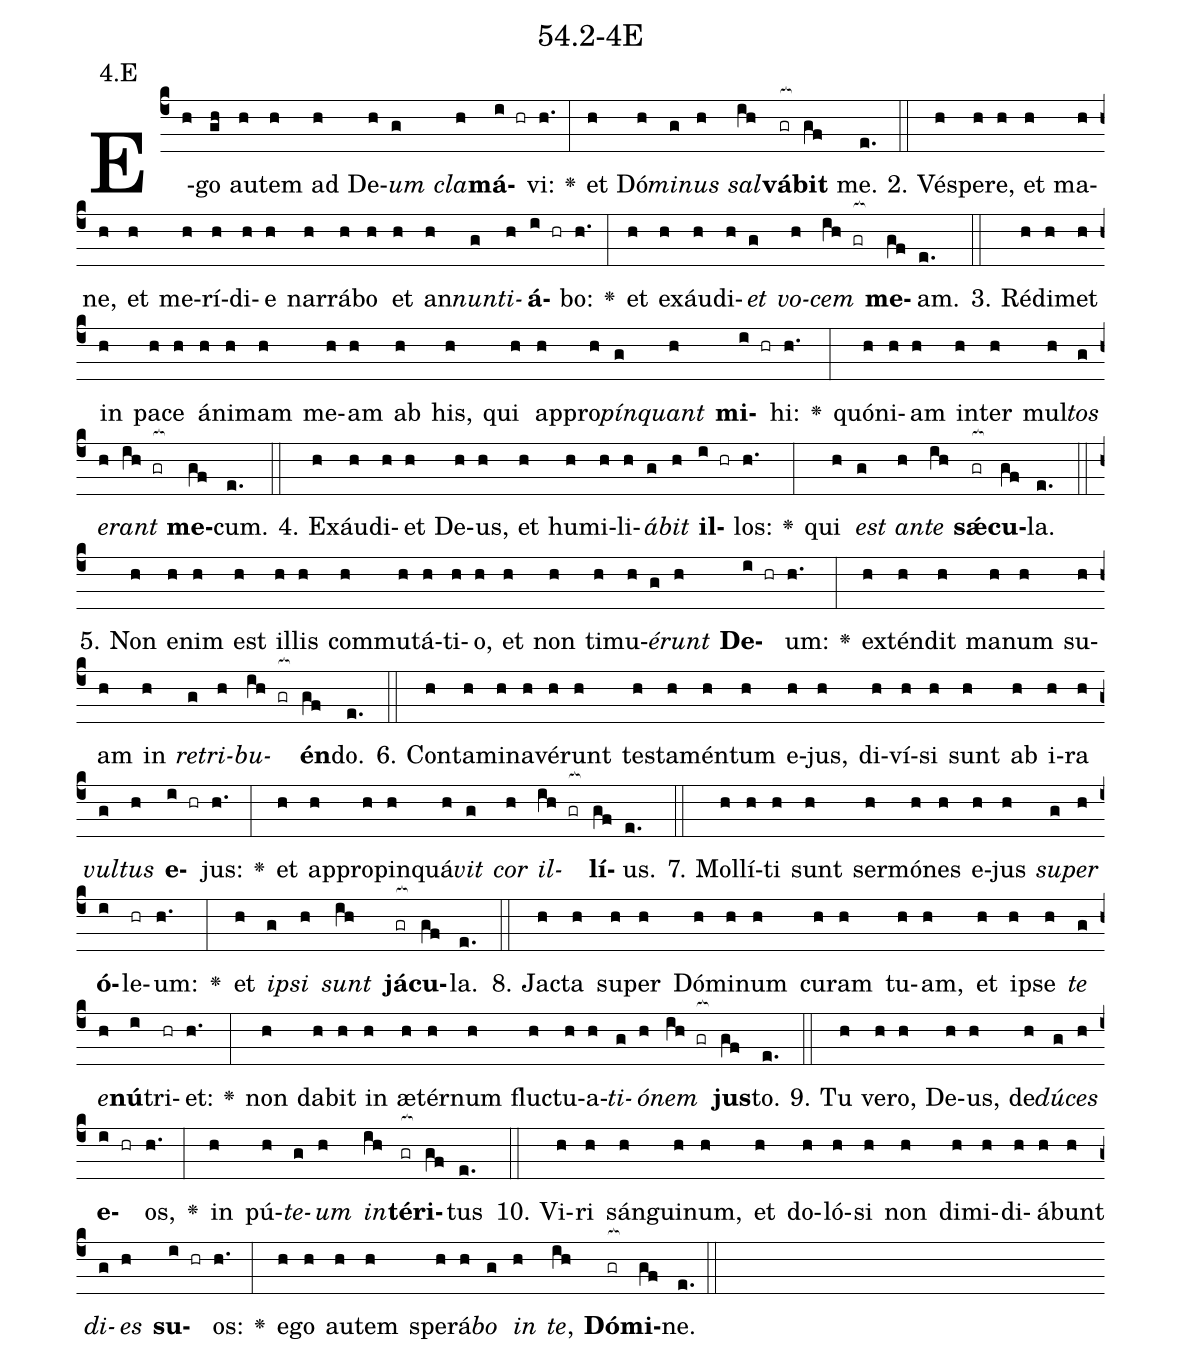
name: 54.2-4E;
annotation: 4.E;
%%
(c4)E(h)go(gh) au(h)tem(h) ad(h) De(h)<i>um</i>(g) <i>cla</i>(h)<b>má</b>(i hr)vi:(h.) <v>\greheightstar</v>(:) et(h) Dó(h)<i>mi</i>(g)<i>nus</i>(h) <i>sal</i>(ih)<b>vá</b>(gr[ocb:1{])<b>bit</b>(gf[ocb:0}]) me.(e.) (::)
2. Vés(h)pe(h)re,(h) et(h) ma(h)ne,(h) et(h) me(h)rí(h)di(h)e(h) nar(h)rá(h)bo(h) et(h) an(h)<i>nun</i>(g)<i>ti</i>(h)<b>á</b>(i hr)bo:(h.) <v>\greheightstar</v>(:) et(h) ex(h)áu(h)di(h)<i>et</i>(g) <i>vo</i>(h)<i>cem</i>(ih gr[ocb:1{]) <b>me</b>(gf[ocb:0}])am.(e.) (::)
3. Réd(h)i(h)met(h) in(h) pa(h)ce(h) á(h)ni(h)mam(h) me(h)am(h) ab(h) his,(h) qui(h) ap(h)pro(h)<i>pín</i>(g)<i>quant</i>(h) <b>mi</b>(i hr)hi:(h.) <v>\greheightstar</v>(:) quón(h)i(h)am(h) in(h)ter(h) mul(h)<i>tos</i>(g) <i>e</i>(h)<i>rant</i>(ih gr[ocb:1{]) <b>me</b>(gf[ocb:0}])cum.(e.) (::)
4. Ex(h)áu(h)di(h)et(h) De(h)us,(h) et(h) hu(h)mi(h)li(h)<i>á</i>(g)<i>bit</i>(h) <b>il</b>(i hr)los:(h.) <v>\greheightstar</v>(:) qui(h) <i>est</i>(g) <i>an</i>(h)<i>te</i>(ih) <b>sǽ</b>(gr[ocb:1{])<b>cu</b>(gf[ocb:0}])la.(e.) (::)
5. Non(h) e(h)nim(h) est(h) il(h)lis(h) com(h)mu(h)tá(h)ti(h)o,(h) et(h) non(h) ti(h)mu(h)<i>é</i>(g)<i>runt</i>(h) <b>De</b>(i hr)um:(h.) <v>\greheightstar</v>(:) ex(h)tén(h)dit(h) ma(h)num(h) su(h)am(h) in(h) <i>re</i>(g)<i>tri</i>(h)<i>bu</i>(ih gr[ocb:1{])<b>én</b>(gf[ocb:0}])do.(e.) (::)
6. Con(h)ta(h)mi(h)na(h)vé(h)runt(h) tes(h)ta(h)mén(h)tum(h) e(h)jus,(h) di(h)ví(h)si(h) sunt(h) ab(h) i(h)ra(h) <i>vul</i>(g)<i>tus</i>(h) <b>e</b>(i hr)jus:(h.) <v>\greheightstar</v>(:) et(h) ap(h)pro(h)pin(h)quá(h)<i>vit</i>(g) <i>cor</i>(h) <i>il</i>(ih gr[ocb:1{])<b>lí</b>(gf[ocb:0}])us.(e.) (::)
7. Mol(h)lí(h)ti(h) sunt(h) ser(h)mó(h)nes(h) e(h)jus(h) <i>su</i>(g)<i>per</i>(h) <b>ó</b>(i)le(hr)um:(h.) <v>\greheightstar</v>(:) et(h) <i>ip</i>(g)<i>si</i>(h) <i>sunt</i>(ih) <b>já</b>(gr[ocb:1{])<b>cu</b>(gf[ocb:0}])la.(e.) (::)
8. Jac(h)ta(h) su(h)per(h) Dó(h)mi(h)num(h) cu(h)ram(h) tu(h)am,(h) et(h) ip(h)se(h) <i>te</i>(g) <i>e</i>(h)<b>nú</b>(i)tri(hr)et:(h.) <v>\greheightstar</v>(:) non(h) da(h)bit(h) in(h) æ(h)tér(h)num(h) fluc(h)tu(h)a(h)<i>ti</i>(g)<i>ó</i>(h)<i>nem</i>(ih gr[ocb:1{]) <b>jus</b>(gf[ocb:0}])to.(e.) (::)
9. Tu(h) ve(h)ro,(h) De(h)us,(h) de(h)<i>dú</i>(g)<i>ces</i>(h) <b>e</b>(i hr)os,(h.) <v>\greheightstar</v>(:) in(h) pú(h)<i>te</i>(g)<i>um</i>(h) <i>in</i>(ih)<b>tér</b>(gr[ocb:1{])<b>i</b>(gf[ocb:0}])tus(e.) (::)
10. Vi(h)ri(h) sán(h)gui(h)num,(h) et(h) do(h)ló(h)si(h) non(h) di(h)mi(h)di(h)á(h)bunt(h) <i>di</i>(g)<i>es</i>(h) <b>su</b>(i hr)os:(h.) <v>\greheightstar</v>(:) e(h)go(h) au(h)tem(h) spe(h)rá(h)<i>bo</i>(g) <i>in</i>(h) <i>te</i>,(ih) <b>Dó</b>(gr[ocb:1{])<b>mi</b>(gf[ocb:0}])ne.(e.) (::)
